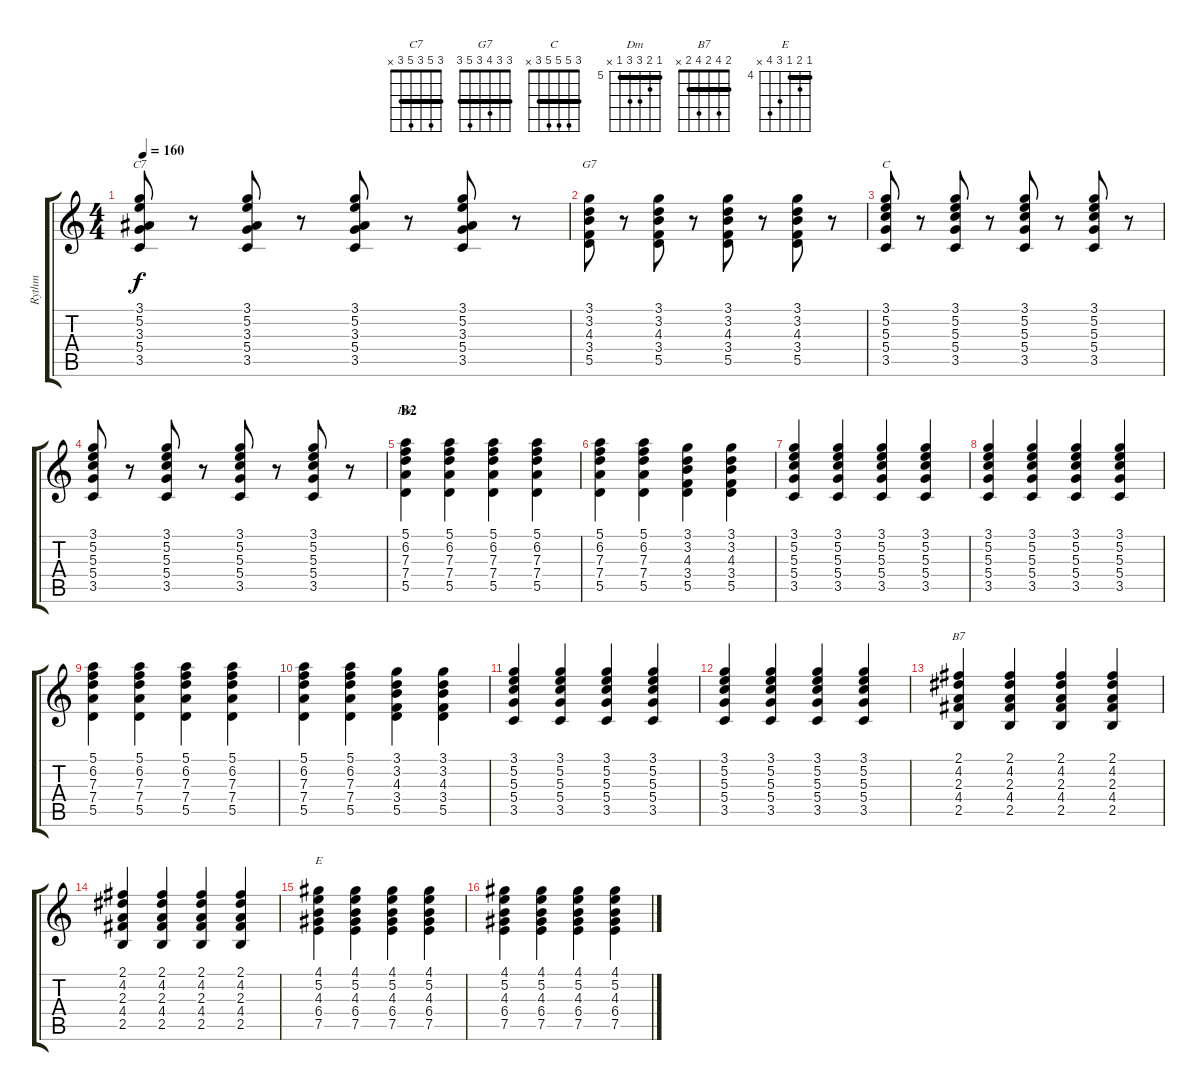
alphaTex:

\track ("Rythm" "Rythm") {instrument acousticguitarnylon}
\staff {score tabs}
\tuning (E4 B3 G3 D3 A2 E2) {hide}
\chord ("C7" 3 5 3 5 3 x) {barre 3}
\chord ("G7" 3 3 4 3 5 3) {barre 3}
\chord ("C" 3 5 5 5 3 x) {barre 3}
\chord ("Dm" 5 6 7 7 5 x) {firstfret 5 barre 5}
\chord ("B7" 2 4 2 4 2 x) {barre 2}
\chord ("E" 4 5 4 6 7 x) {firstfret 4 barre 4}
\ts (4 4)
\tempo 160
\clef g2
\ks c
(3.1 5.2 3.3 5.4 3.5).8{ch "C7" dy f} r.8 (3.1 5.2 3.3 5.4 3.5).8 r.8 (3.1 5.2 3.3 5.4 3.5).8 r.8 (3.1 5.2 3.3 5.4 3.5).8 r.8 |
(3.1 3.2 4.3 3.4 5.5).8{ch "G7"} r.8 (3.1 3.2 4.3 3.4 5.5).8 r.8 (3.1 3.2 4.3 3.4 5.5).8 r.8 (3.1 3.2 4.3 3.4 5.5).8 r.8 |
(3.1 5.2 5.3 5.4 3.5).8{ch "C"} r.8 (3.1 5.2 5.3 5.4 3.5).8 r.8 (3.1 5.2 5.3 5.4 3.5).8 r.8 (3.1 5.2 5.3 5.4 3.5).8 r.8 |
(3.1 5.2 5.3 5.4 3.5).8 r.8 (3.1 5.2 5.3 5.4 3.5).8 r.8 (3.1 5.2 5.3 5.4 3.5).8 r.8 (3.1 5.2 5.3 5.4 3.5).8 r.8 |
\section ("" "B2")
(5.1 6.2 7.3 7.4 5.5).4{ch "Dm"} (5.1 6.2 7.3 7.4 5.5).4 (5.1 6.2 7.3 7.4 5.5).4 (5.1 6.2 7.3 7.4 5.5).4 |
(5.1 6.2 7.3 7.4 5.5).4 (5.1 6.2 7.3 7.4 5.5).4 (3.1 3.2 4.3 3.4 5.5).4 (3.1 3.2 4.3 3.4 5.5).4 |
(3.1 5.2 5.3 5.4 3.5).4 (3.1 5.2 5.3 5.4 3.5).4 (3.1 5.2 5.3 5.4 3.5).4 (3.1 5.2 5.3 5.4 3.5).4 |
(3.1 5.2 5.3 5.4 3.5).4 (3.1 5.2 5.3 5.4 3.5).4 (3.1 5.2 5.3 5.4 3.5).4 (3.1 5.2 5.3 5.4 3.5).4 |
(5.1 6.2 7.3 7.4 5.5).4 (5.1 6.2 7.3 7.4 5.5).4 (5.1 6.2 7.3 7.4 5.5).4 (5.1 6.2 7.3 7.4 5.5).4 |
(5.1 6.2 7.3 7.4 5.5).4 (5.1 6.2 7.3 7.4 5.5).4 (3.1 3.2 4.3 3.4 5.5).4 (3.1 3.2 4.3 3.4 5.5).4 |
(3.1 5.2 5.3 5.4 3.5).4 (3.1 5.2 5.3 5.4 3.5).4 (3.1 5.2 5.3 5.4 3.5).4 (3.1 5.2 5.3 5.4 3.5).4 |
(3.1 5.2 5.3 5.4 3.5).4 (3.1 5.2 5.3 5.4 3.5).4 (3.1 5.2 5.3 5.4 3.5).4 (3.1 5.2 5.3 5.4 3.5).4 |
(2.1 4.2 2.3 4.4 2.5).4{ch "B7"} (2.1 4.2 2.3 4.4 2.5).4 (2.1 4.2 2.3 4.4 2.5).4 (2.1 4.2 2.3 4.4 2.5).4 |
(2.1 4.2 2.3 4.4 2.5).4 (2.1 4.2 2.3 4.4 2.5).4 (2.1 4.2 2.3 4.4 2.5).4 (2.1 4.2 2.3 4.4 2.5).4 |
(4.1 5.2 4.3 6.4 7.5).4{ch "E"} (4.1 5.2 4.3 6.4 7.5).4 (4.1 5.2 4.3 6.4 7.5).4 (4.1 5.2 4.3 6.4 7.5).4 |
(4.1 5.2 4.3 6.4 7.5).4 (4.1 5.2 4.3 6.4 7.5).4 (4.1 5.2 4.3 6.4 7.5).4 (4.1 5.2 4.3 6.4 7.5).4
